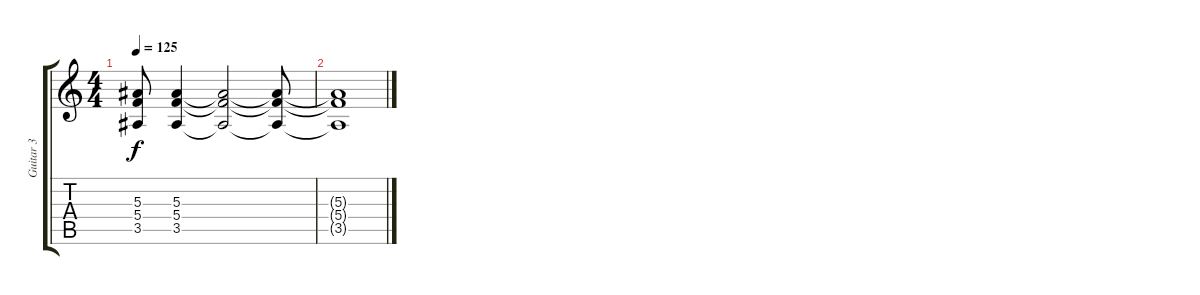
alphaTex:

\track ("Guitar 3" "Guitar 3") {instrument distortionguitar}
\staff {score tabs}
\tuning (D4 A3 F3 C3 G2 C2) {hide}
\ts (4 4)
\tempo 125
\clef g2
\ks c
(5.3 5.4 3.5).8{dy f} (5.3 5.4 3.5).4 (5.3{t} 5.4{t} 3.5{t}).2 (5.3{t} 5.4{t} 3.5{t}).8 |
(5.3{t} 5.4{t} 3.5{t}).1
